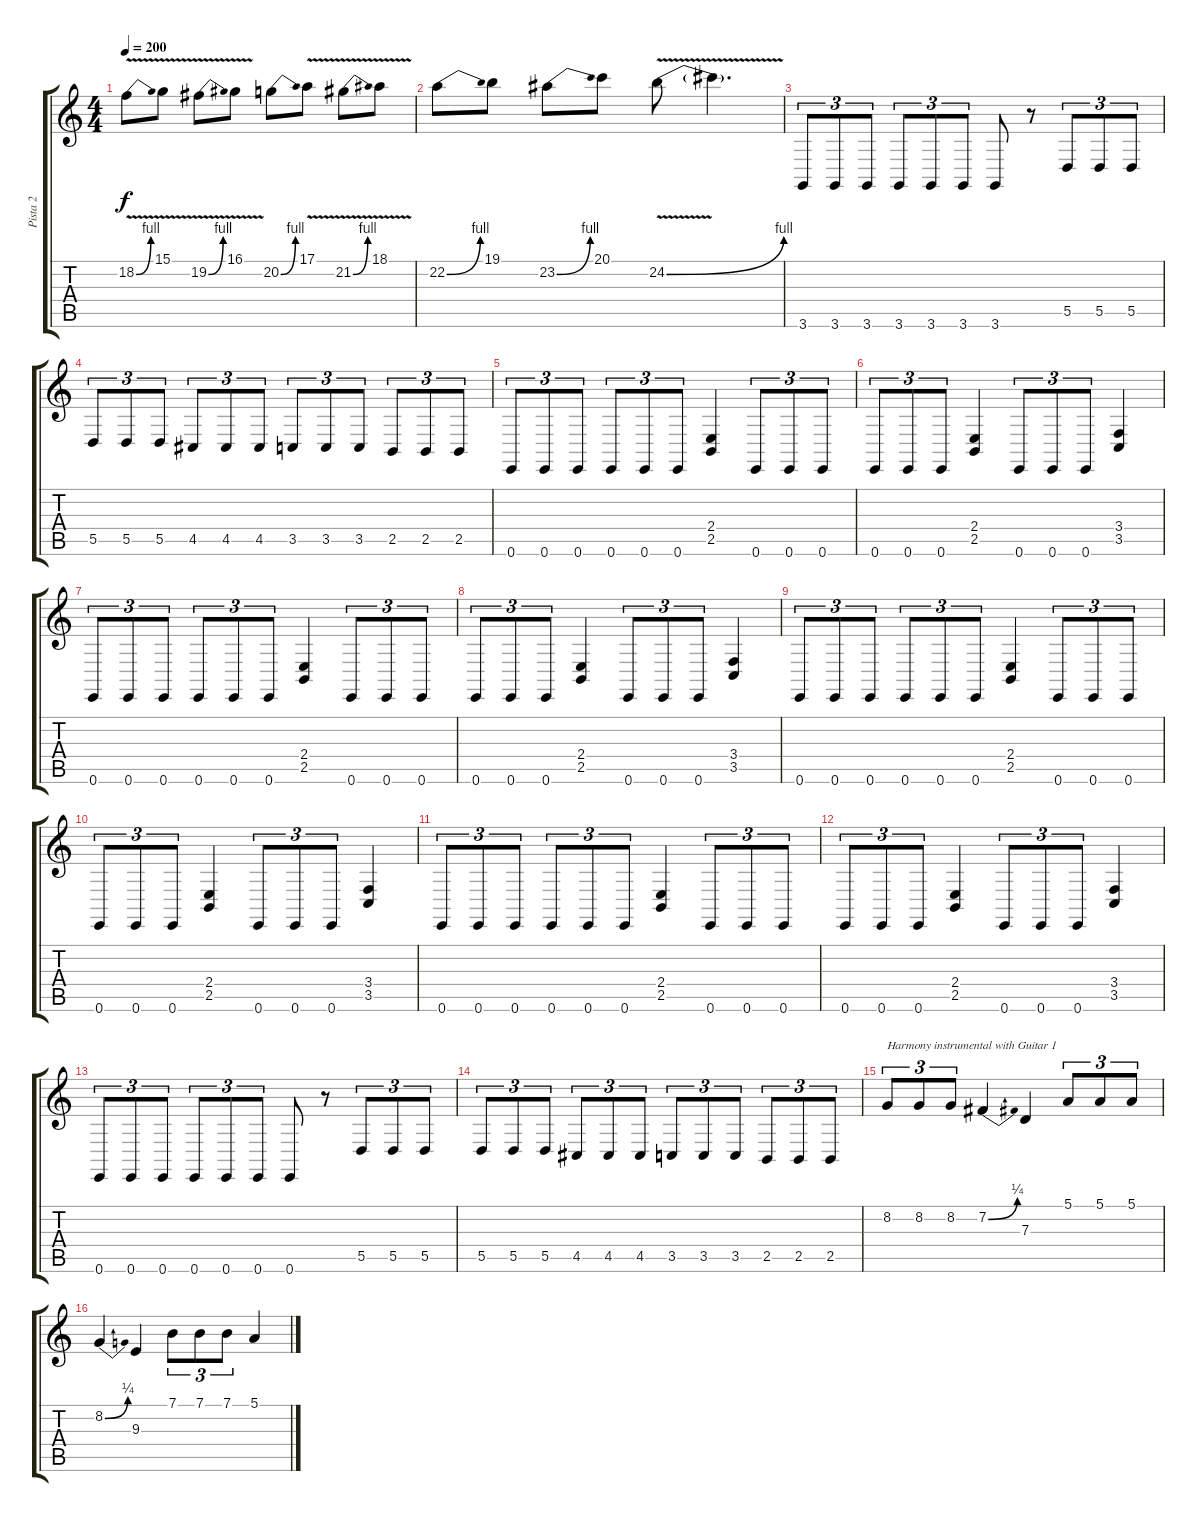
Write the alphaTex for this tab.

\track ("Pista 2" "Pista 2") {instrument violin}
\staff {score tabs}
\tuning (E4 B3 G3 D3 A2 E2) {hide}
\ts (4 4)
\tempo 200
\clef g2
\ks c
18.2{be (bend 0 0 60 4) v}.8{dy f} 15.1{v}.8 19.2{be (bend 0 0 60 4) v}.8 16.1{v}.8 20.2{be (bend 0 0 60 4)}.8 17.1{v}.8 21.2{be (bend 0 0 60 4) v}.8 18.1{v}.8 |
22.2{be (bend 0 0 60 4)}.8 19.1.8 23.2{be (bend 0 0 60 4)}.8 20.1.8 24.2{be (bend 0 0 60 4) v}.8 24.2{t}.4{d} |
3.6.8{tu (3 2)} 3.6.8{tu (3 2)} 3.6.8{tu (3 2)} 3.6.8{tu (3 2)} 3.6.8{tu (3 2)} 3.6.8{tu (3 2)} 3.6.8 r.8 5.5.8{tu (3 2)} 5.5.8{tu (3 2)} 5.5.8{tu (3 2)} |
5.5.8{tu (3 2)} 5.5.8{tu (3 2)} 5.5.8{tu (3 2)} 4.5.8{tu (3 2)} 4.5.8{tu (3 2)} 4.5.8{tu (3 2)} 3.5.8{tu (3 2)} 3.5.8{tu (3 2)} 3.5.8{tu (3 2)} 2.5.8{tu (3 2)} 2.5.8{tu (3 2)} 2.5.8{tu (3 2)} |
0.6.8{tu (3 2)} 0.6.8{tu (3 2)} 0.6.8{tu (3 2)} 0.6.8{tu (3 2)} 0.6.8{tu (3 2)} 0.6.8{tu (3 2)} (2.4 2.5).4 0.6.8{tu (3 2)} 0.6.8{tu (3 2)} 0.6.8{tu (3 2)} |
0.6.8{tu (3 2)} 0.6.8{tu (3 2)} 0.6.8{tu (3 2)} (2.4 2.5).4 0.6.8{tu (3 2)} 0.6.8{tu (3 2)} 0.6.8{tu (3 2)} (3.4 3.5).4 |
0.6.8{tu (3 2)} 0.6.8{tu (3 2)} 0.6.8{tu (3 2)} 0.6.8{tu (3 2)} 0.6.8{tu (3 2)} 0.6.8{tu (3 2)} (2.4 2.5).4 0.6.8{tu (3 2)} 0.6.8{tu (3 2)} 0.6.8{tu (3 2)} |
0.6.8{tu (3 2)} 0.6.8{tu (3 2)} 0.6.8{tu (3 2)} (2.4 2.5).4 0.6.8{tu (3 2)} 0.6.8{tu (3 2)} 0.6.8{tu (3 2)} (3.4 3.5).4 |
0.6.8{tu (3 2)} 0.6.8{tu (3 2)} 0.6.8{tu (3 2)} 0.6.8{tu (3 2)} 0.6.8{tu (3 2)} 0.6.8{tu (3 2)} (2.4 2.5).4 0.6.8{tu (3 2)} 0.6.8{tu (3 2)} 0.6.8{tu (3 2)} |
0.6.8{tu (3 2)} 0.6.8{tu (3 2)} 0.6.8{tu (3 2)} (2.4 2.5).4 0.6.8{tu (3 2)} 0.6.8{tu (3 2)} 0.6.8{tu (3 2)} (3.4 3.5).4 |
0.6.8{tu (3 2)} 0.6.8{tu (3 2)} 0.6.8{tu (3 2)} 0.6.8{tu (3 2)} 0.6.8{tu (3 2)} 0.6.8{tu (3 2)} (2.4 2.5).4 0.6.8{tu (3 2)} 0.6.8{tu (3 2)} 0.6.8{tu (3 2)} |
0.6.8{tu (3 2)} 0.6.8{tu (3 2)} 0.6.8{tu (3 2)} (2.4 2.5).4 0.6.8{tu (3 2)} 0.6.8{tu (3 2)} 0.6.8{tu (3 2)} (3.4 3.5).4 |
0.6.8{tu (3 2)} 0.6.8{tu (3 2)} 0.6.8{tu (3 2)} 0.6.8{tu (3 2)} 0.6.8{tu (3 2)} 0.6.8{tu (3 2)} 0.6.8 r.8 5.5.8{tu (3 2)} 5.5.8{tu (3 2)} 5.5.8{tu (3 2)} |
5.5.8{tu (3 2)} 5.5.8{tu (3 2)} 5.5.8{tu (3 2)} 4.5.8{tu (3 2)} 4.5.8{tu (3 2)} 4.5.8{tu (3 2)} 3.5.8{tu (3 2)} 3.5.8{tu (3 2)} 3.5.8{tu (3 2)} 2.5.8{tu (3 2)} 2.5.8{tu (3 2)} 2.5.8{tu (3 2)} |
8.2.8{tu (3 2) txt "Harmony instrumental with Guitar 1"} 8.2.8{tu (3 2)} 8.2.8{tu (3 2)} 7.2{be (bend 0 0 60 1)}.4 7.3.4 5.1.8{tu (3 2)} 5.1.8{tu (3 2)} 5.1.8{tu (3 2)} |
8.2{be (bend 0 0 60 1)}.4 9.3.4 7.1.8{tu (3 2)} 7.1.8{tu (3 2)} 7.1.8{tu (3 2)} 5.1.4
